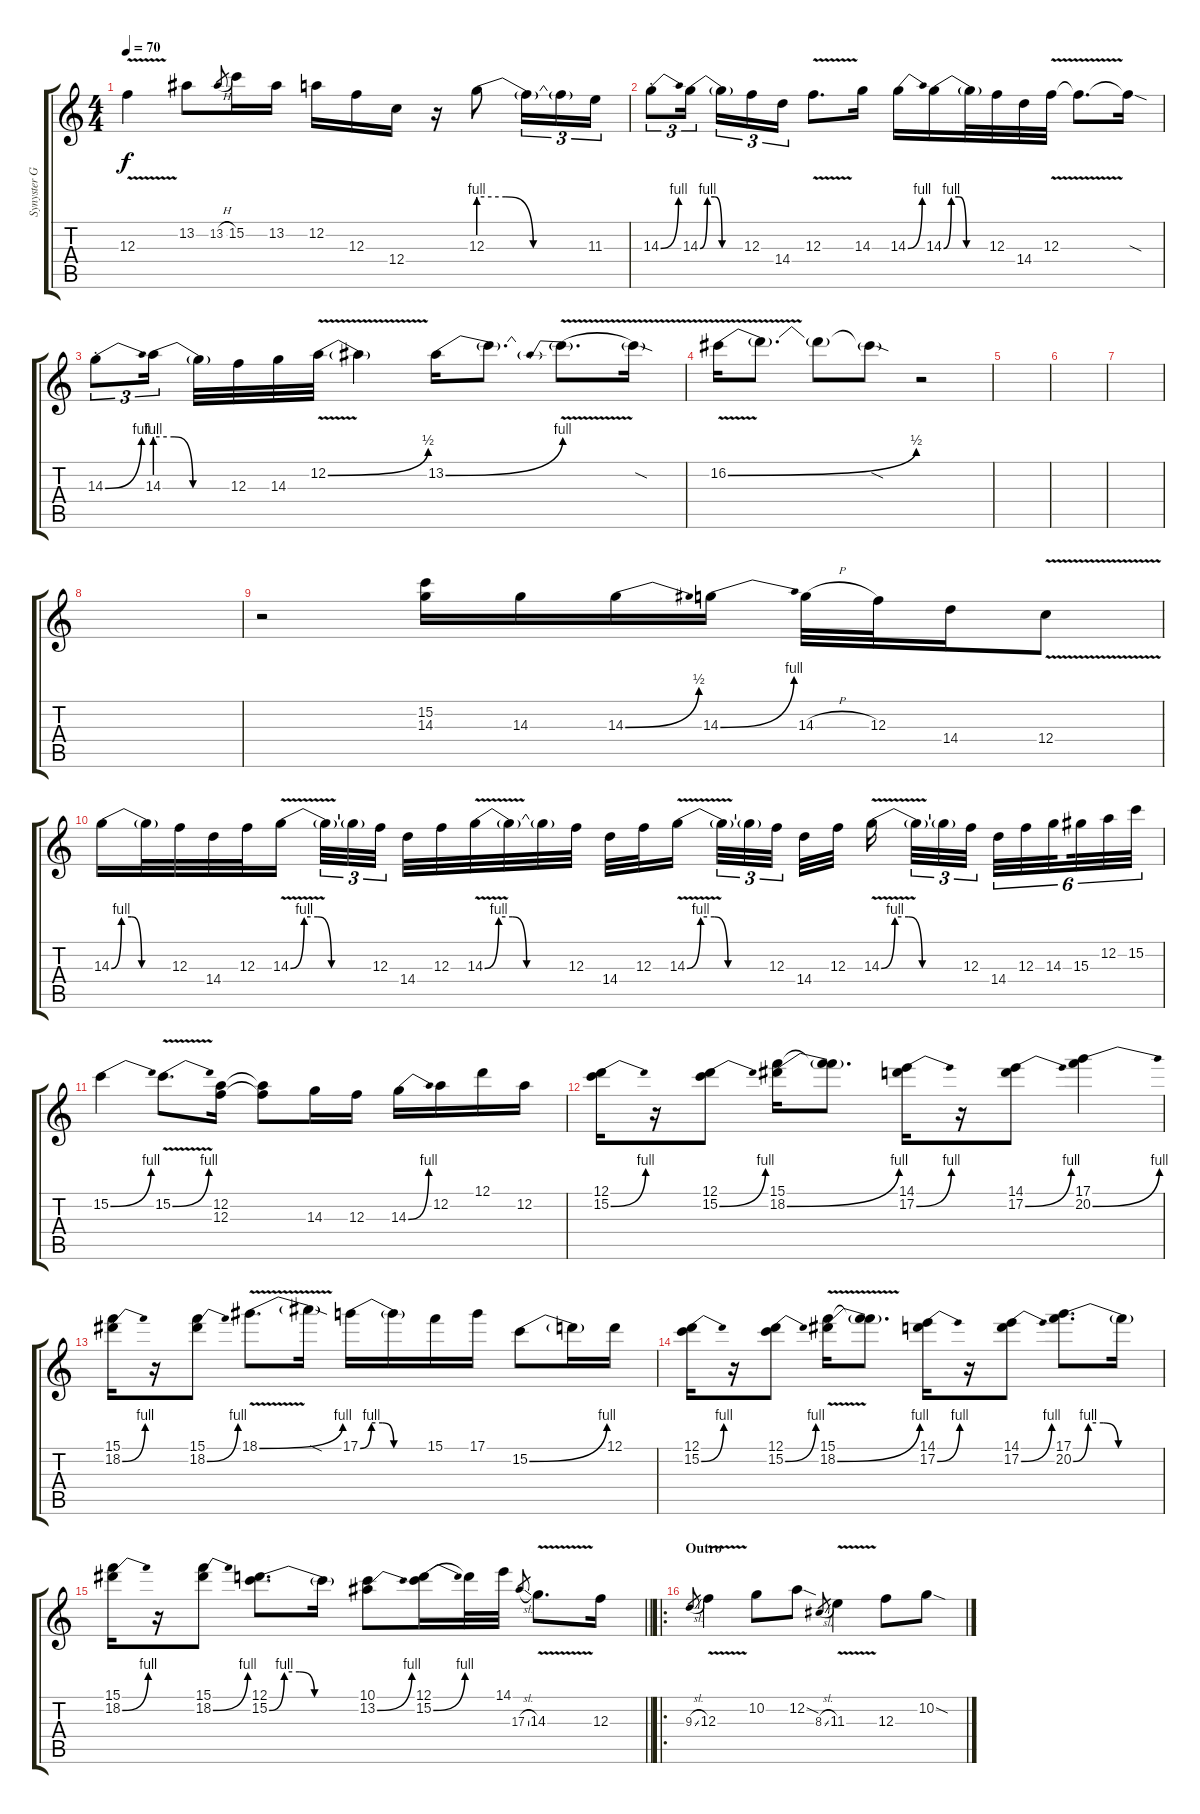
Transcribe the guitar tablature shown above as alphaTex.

\track ("Synyster Gates | Gtr. 2 - 1step down" "Synyster G") {instrument distortionguitar}
\staff {score tabs}
\tuning (D4 A3 F3 C3 G2 D2) {hide}
\ts (4 4)
\tempo 70
\clef g2
\ks c
12.3{v}.4{dy f} 13.2.8 13.2{h}.8{gr} 15.2.16 13.2.16 12.2.16 12.3.16 12.4.16 r.16 12.3{be (custom 0 4 15 4 30 0 60 0)}.8 12.3{t}.16{tu (3 2)} 12.3{t}.16{tu (3 2)} 11.3.16{tu (3 2)} |
14.3{be (bend 0 0 60 4) st}.8{tu (3 2)} 14.3{be (custom 0 0 10 4 20 4 30 0 60 0)}.16{tu (3 2) beam splitsecondary} 14.3{t}.16{tu (3 2)} 12.3.16{tu (3 2)} 14.4.16{tu (3 2)} 12.3{v}.8{d} 14.3.16 14.3{be (bend 0 0 60 4)}.16 14.3{be (custom 0 0 10 4 20 4 30 0 60 0)}.16 14.3{t}.32 12.3.32 14.4.32 12.3{v}.32 12.3{t}.8{d} 12.3{sod t}.16 |
14.3{be (bend 0 0 60 4) st}.8{tu (3 2)} 14.3{be (custom 0 4 15 4 30 0 60 0)}.16{tu (3 2) beam splitsecondary} 14.3{t}.32 12.3.32 14.3.32 12.2{be (bend 0 0 60 2) v}.32 12.2{t}.4 13.2{be (bend 0 0 60 4)}.16 13.2{t}.8{d} 13.2{be (prebend 0 4 60 4) v t}.8{d} 13.2{sod t}.16 |
16.2{be (bend 0 0 60 2) v}.16 16.2{t}.8{d} 16.2{t}.8 16.2{sod t}.8 r.2 |
|
|
|
|
r.2 (15.2 14.3).16 14.3.16 14.3{be (bend 0 0 60 2)}.16 14.3{be (bend 0 0 60 4)}.16 14.3{h}.32 12.3.32 14.4.16 12.4{v}.8 |
14.3{be (custom 0 0 10 4 20 4 30 0 60 0)}.16 14.3{t}.32 12.3.32 14.4.32 12.3.32 14.3{be (custom 0 0 10 4 20 4 30 0 60 0) v}.16 14.3{t}.32{tu (3 2)} 14.3{t}.32{tu (3 2)} 12.3.32{tu (3 2) beam splitsecondary} 14.4.32 12.3.32 14.3{be (custom 0 0 10 4 20 4 30 0 60 0) v}.32 14.3{t}.32 14.3{t}.32 12.3.32 14.4.32 12.3.32 14.3{be (custom 0 0 10 4 20 4 30 0 60 0) v}.16{beam splitsecondary} 14.3{t}.32{tu (3 2)} 14.3{t}.32{tu (3 2)} 12.3.32{tu (3 2) beam splitsecondary} 14.4.32 12.3.32 14.3{be (custom 0 0 10 4 20 4 30 0 60 0) v}.16{beam splitsecondary} 14.3{t}.32{tu (3 2)} 14.3{t}.32{tu (3 2)} 12.3.32{tu (3 2) beam splitsecondary} 14.4.32{tu (6 4)} 12.3.32{tu (6 4)} 14.3.32{tu (6 4) beam splitsecondary} 15.3.32{tu (6 4)} 12.2.32{tu (6 4)} 15.2.32{tu (6 4)} |
15.2{be (bend 0 0 60 4)}.4 15.2{be (bend 0 0 60 4) v}.8{d} (12.2 12.3).16 (12.2{t} 12.3{t}).8 14.3.16 12.3.16 14.3{be (bend 0 0 60 4)}.16 12.2.16 12.1.16 12.2.16 |
(12.1 15.2{be (bend 0 0 60 4)}).16 r.16 (12.1 15.2{be (bend 0 0 60 4)}).8 (15.1 18.2{be (bend 0 0 60 4)}).16 (15.1{t} 18.2{t}).8{d} (14.1 17.2{be (bend 0 0 60 4)}).16 r.16 (14.1 17.2{be (bend 0 0 60 4)}).8 (17.1 20.2{be (bend 0 0 60 4)}).4 |
(15.1 18.2{be (bend 0 0 60 4)}).16 r.16 (15.1 18.2{be (bend 0 0 60 4)}).8 18.1{be (bend 0 0 60 4) v}.8{d} 18.1{sod t}.16 17.1{be (custom 0 0 10 4 20 4 30 0 60 0)}.16 17.1{t}.16 15.1.16 17.1.16 15.2{be (bend 0 0 60 4)}.8 15.2{t}.16 12.1.16 |
(12.1 15.2{be (bend 0 0 60 4)}).16 r.16 (12.1 15.2{be (bend 0 0 60 4)}).8 (15.1 18.2{be (bend 0 0 60 4) v}).16 (15.1{t} 18.2{t}).8{d} (14.1 17.2{be (bend 0 0 60 4)}).16 r.16 (14.1 17.2{be (bend 0 0 60 4)}).8 (17.1 20.2{be (custom 0 0 10 4 20 4 30 0 60 0)}).8{d} 20.2{t}.16 |
\barLineRight lightlight
(15.1 18.2{be (bend 0 0 60 4)}).16 r.16 (15.1 18.2{be (bend 0 0 60 4)}).8 (12.1 15.2{be (custom 0 0 10 4 20 4 30 0 60 0)}).8{d} 15.2{t}.16 (10.1 13.2{be (bend 0 0 60 4)}).8 (12.1 15.2{be (bend 0 0 60 4)}).16 12.1{t}.32 14.1.32 17.3{sl}.8{gr} 14.3{v}.8{d} 12.3.16 |
\ro
\section ("" "Outro")
9.3{sl}.8{gr} 12.3{v}.4{balance 16} 10.2.8 12.2{sod}.8 8.3{sl}.8{gr} 11.3{v}.4 12.3.8 10.2{sod}.8
